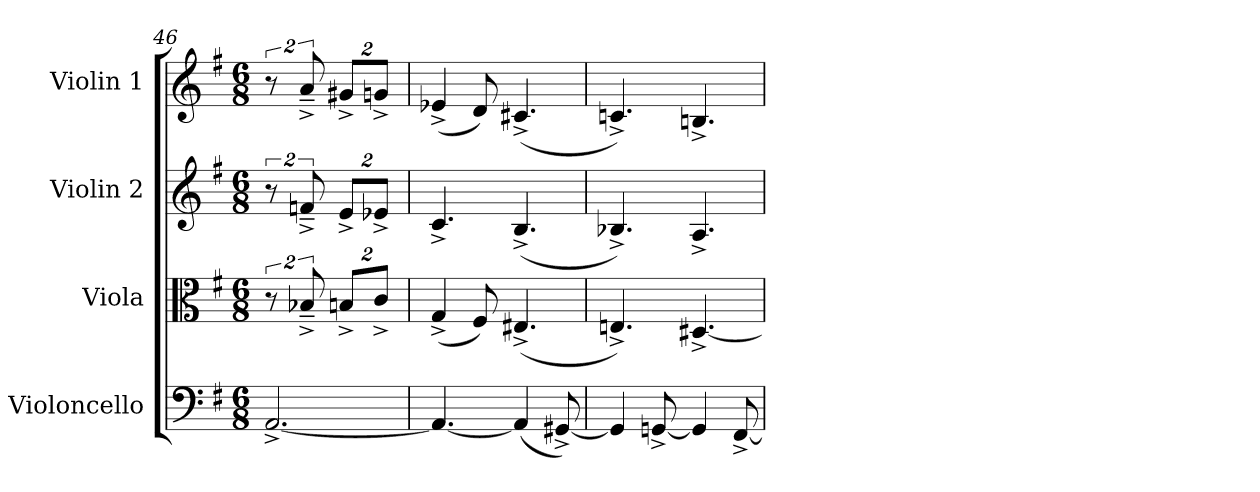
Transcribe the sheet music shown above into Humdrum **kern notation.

**kern	**dynam	**kern	**dynam	**kern	**dynam	**kern	**dynam
*part4	*part4	*part3	*part3	*part2	*part2	*part1	*part1
*staff4	*staff4	*staff3	*staff3	*staff2	*staff2	*staff1	*staff1
*I"Violoncello	*	*I"Viola	*	*I"Violin 2	*	*I"Violin 1	*
*I'Vc	*	*I'Vla	*	*I'Vln	*	*I'Vln	*
*clefF4	*	*clefC3	*	*clefG2	*	*clefG2	*
*k[f#]	*	*k[f#]	*	*k[f#]	*	*k[f#]	*
*M6/8	*	*M6/8	*	*M6/8	*	*M6/8	*
=46	=46	=46	=46	=46	=46	=46	=46
!	!LO:DY:b	!	!	!	!	!	!
!	!LO:DY:n=1:b	!	!	!	!	!	!
[2.AA^/	ff other-dynamics	16%3r	.	16%3r	.	16%3r	.
!	!	!	!LO:DY:b	!	!	!	!
!	!	!	!LO:DY:n=1:b	!	!LO:DY:b	!	!
!	!	!	!	!	!LO:DY:n=1:b	!	!LO:DY:b
!	!	!	!	!	!	!	!LO:DY:n=1:b
.	.	16%3B-X~^/	ff other-dynamics	16%3fn~^/	ff other-dynamics	16%3a~^/	ff other-dynamics
*	*	*Xbrackettup	*	*Xbrackettup	*	*Xbrackettup	*
.	.	16%3Bn^/L	.	16%3e^/L	.	16%3g#X^/L	.
.	.	16%3c^/J	.	16%3e-X^/J	.	16%3gn^/J	.
=47	=47	=47	=47	=47	=47	=47	=47
4.AA/_	.	(4G^/	.	4.c^/	.	(4e-X^/	.
.	.	8F#/)	.	.	.	8d/)	.
(4AA/]	.	(4.E#X^/	.	(4.B^/	.	(4.c#X^/	.
[8GG#X^/)	.	.	.	.	.	.	.
=48	=48	=48	=48	=48	=48	=48	=48
4GG#/]	.	4.En^/)	.	4.B-X^/)	.	4.cn^/)	.
[8GGn^/	.	.	.	.	.	.	.
4GG/]	.	[4.D#X^/	.	4.A^/	.	4.Bn^/	.
[8FF#^/	.	.	.	.	.	.	.
=	=	=	=	=	=	=	=
*-	*-	*-	*-	*-	*-	*-	*-
